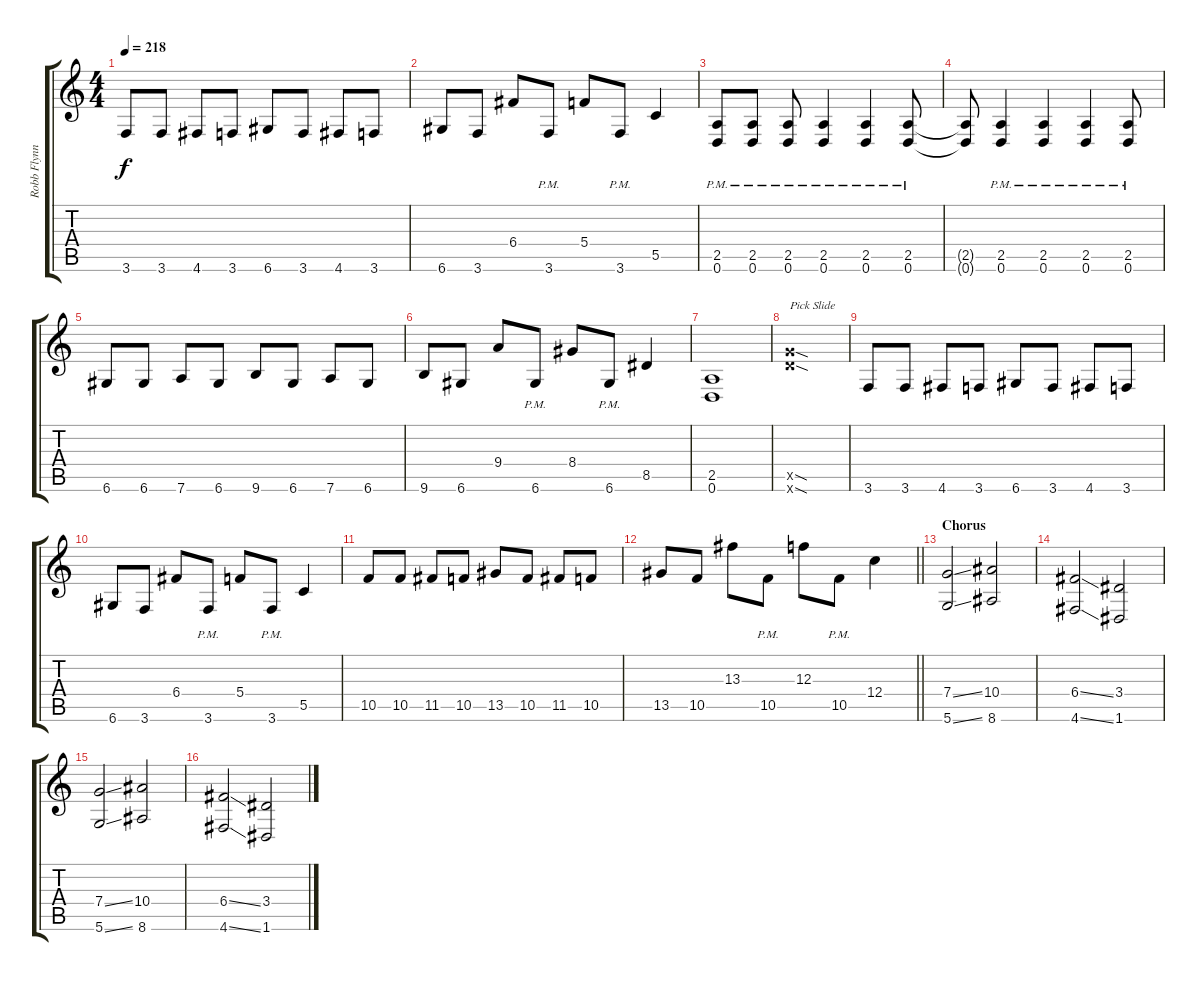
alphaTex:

\track ("Robb Flynn" "Robb Flynn") {instrument distortionguitar}
\staff {score tabs}
\tuning (D4 A3 F3 C3 G2 D2) {hide}
\ts (4 4)
\tempo 218
\clef g2
\ks c
3.6.8{dy f} 3.6.8 4.6.8 3.6.8 6.6.8 3.6.8 4.6.8 3.6.8 |
6.6.8 3.6.8 6.4.8 3.6{pm}.8 5.4.8 3.6{pm}.8 5.5.4 |
(2.5{pm} 0.6{pm}).8 (2.5{pm} 0.6{pm}).8 (2.5{pm} 0.6{pm}).8 (2.5{pm} 0.6{pm}).4 (2.5{pm} 0.6{pm}).4 (2.5{pm} 0.6{pm}).8 |
(2.5{t} 0.6{t}).8 (2.5{pm} 0.6{pm}).4 (2.5{pm} 0.6{pm}).4 (2.5{pm} 0.6{pm}).4 (2.5{pm} 0.6{pm}).8 |
6.6.8 6.6.8 7.6.8 6.6.8 9.6.8 6.6.8 7.6.8 6.6.8 |
9.6.8 6.6.8 9.4.8 6.6{pm}.8 8.4.8 6.6{pm}.8 8.5.4 |
(2.5 0.6).1 |
(12.5{sod x} 12.6{sod x}).1{txt "Pick Slide"} |
3.6.8 3.6.8 4.6.8 3.6.8 6.6.8 3.6.8 4.6.8 3.6.8 |
6.6.8 3.6.8 6.4.8 3.6{pm}.8 5.4.8 3.6{pm}.8 5.5.4 |
10.5.8 10.5.8 11.5.8 10.5.8 13.5.8 10.5.8 11.5.8 10.5.8 |
\barLineRight lightlight
13.5.8 10.5.8 13.3.8 10.5{pm}.8 12.3.8 10.5{pm}.8 12.4.4 |
\section ("" "Chorus")
(7.4{ss} 5.6{ss}).2 (10.4 8.6).2 |
(6.4{ss} 4.6{ss}).2 (3.4 1.6).2 |
(7.4{ss} 5.6{ss}).2 (10.4 8.6).2 |
(6.4{ss} 4.6{ss}).2 (3.4 1.6).2
